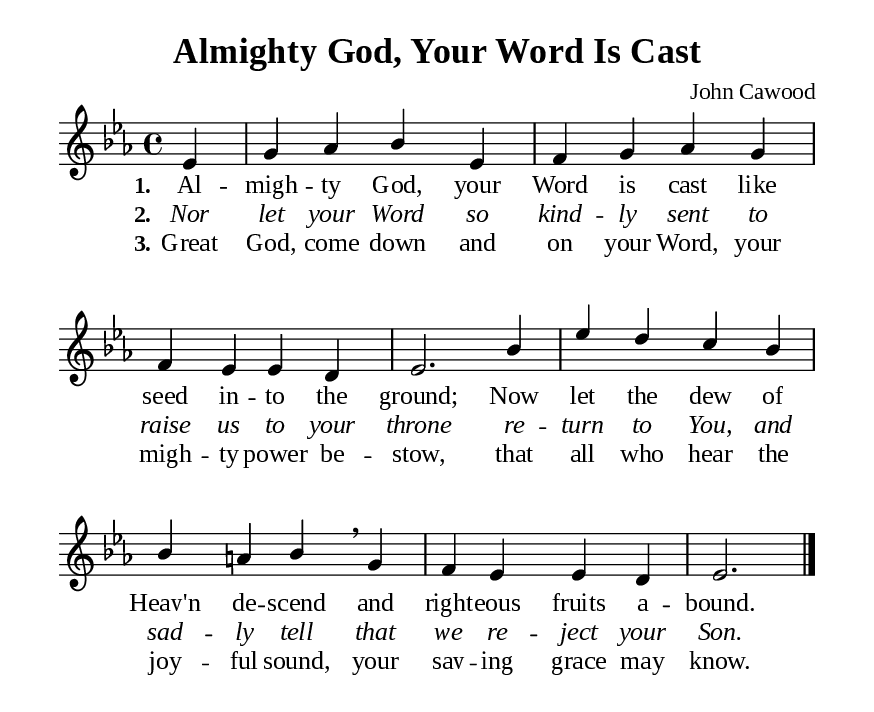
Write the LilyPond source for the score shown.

\version "2.18.2"

\header {
  title = "Almighty God, Your Word Is Cast"
  composer = "John Cawood"
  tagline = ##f
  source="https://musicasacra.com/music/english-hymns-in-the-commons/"
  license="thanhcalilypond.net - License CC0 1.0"
}

global= {
  \key ees \major
  \time 4/4
  \override Score.BarNumber.break-visibility = ##(#f #f #f)
  \override Lyrics.LyricSpace.minimum-distance = #3.0
}

\paper {
  #(set-paper-size "a5")
  top-margin = 10\mm
  bottom-margin = 5\mm
  left-margin = 10\mm
  right-margin = 10\mm
  indent = #0
  #(define fonts
	 (make-pango-font-tree "Liberation Serif"
	 		       "Liberation Serif"
			       "Liberation Serif"
			       (/ 20 20)))
  system-system-spacing = #'((basic-distance . 3) (padding . 5))
}

printItalic = \with {
  \override LyricText.font-shape = #'italic
}

minorNote = #(define-music-function
  (parser location note)
  (ly:music?)
  #{
    \tweak font-size #-3
    #note
  #}
)

% Verse music
musicVerseSoprano = \relative c' {
                  \partial 4 ees4 |
  g4 aes bes ees, |
  f g aes g |
  f ees ees d |
  ees2. bes'4 |
  ees d c bes |
  bes a! bes \breathe g |
  f ees ees d |
                    ees2. \bar "|."
}

% Verse lyrics
verseOne = \lyricmode {
  \set stanza = #"1."
  Al -- migh -- ty God, your Word is cast like seed in -- to the ground;
  Now let the dew of Heav'n de -- scend and right -- eous fruits a -- bound.
}

verseTwo = \lyricmode {
  \set stanza = #"2."
  Nor let your Word so kind -- ly sent to raise us to your throne re -- turn to You,
  and sad -- ly tell that we re -- ject your Son.
}

verseThree = \lyricmode {
  \set stanza = #"3."
  Great God, come down and on your Word, your migh -- ty power be -- stow,
  that all who hear the joy -- ful sound, your sav -- ing grace may know.
}

% Layout
\score {
    \new ChoirStaff <<
      \new Staff <<
        \clef "treble"
        \new Voice = "sopranos" { \global \stemUp \slurUp \musicVerseSoprano }
      >>
      \new Lyrics \lyricsto sopranos \verseOne
      \new Lyrics \printItalic \lyricsto sopranos \verseTwo
      \new Lyrics \lyricsto sopranos \verseThree
    >>
}
